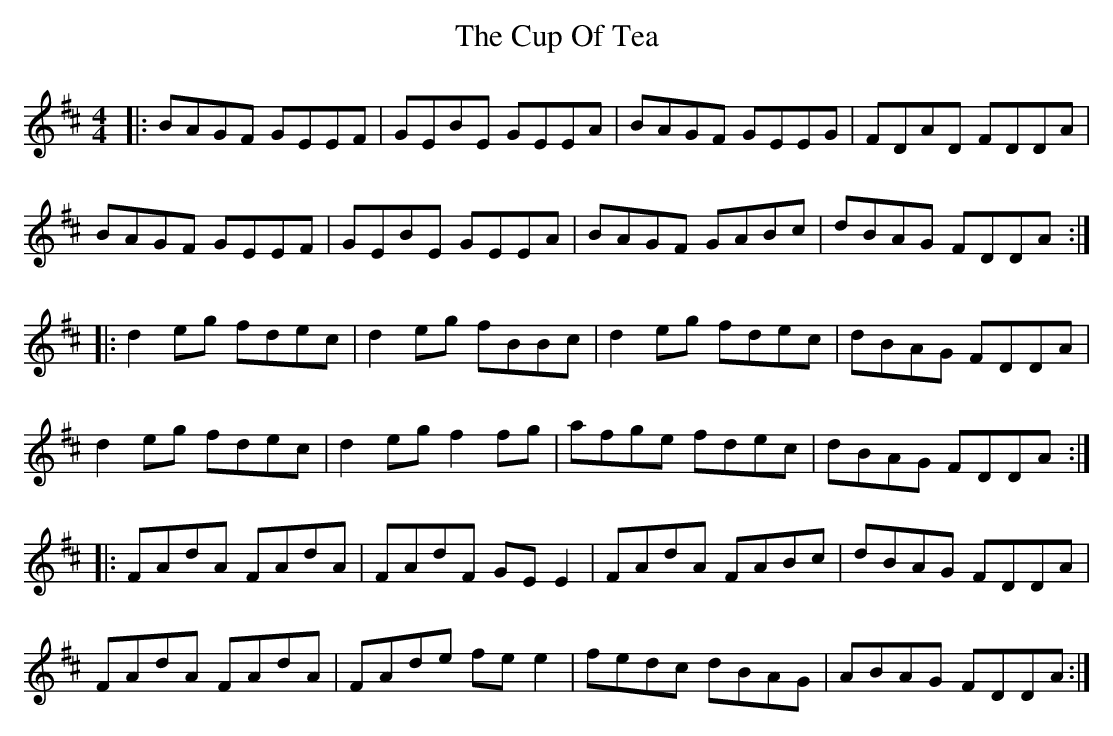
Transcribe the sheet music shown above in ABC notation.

X:1
T: The Cup Of Tea
M: 4/4
L: 1/8
K: Edor
|:BAGF GEEF|GEBE GEEA|BAGF GEEG|FDAD FDDA|
BAGF GEEF|GEBE GEEA|BAGF GABc|dBAG FDDA:|
|:d2eg fdec|d2eg fBBc|d2eg fdec|dBAG FDDA|
d2eg fdec|d2eg f2fg|afge fdec|dBAG FDDA:|
|:FAdA FAdA|FAdF GEE2|FAdA FABc|dBAG FDDA|
FAdA FAdA|FAde fee2|fedc dBAG|ABAG FDDA:|
